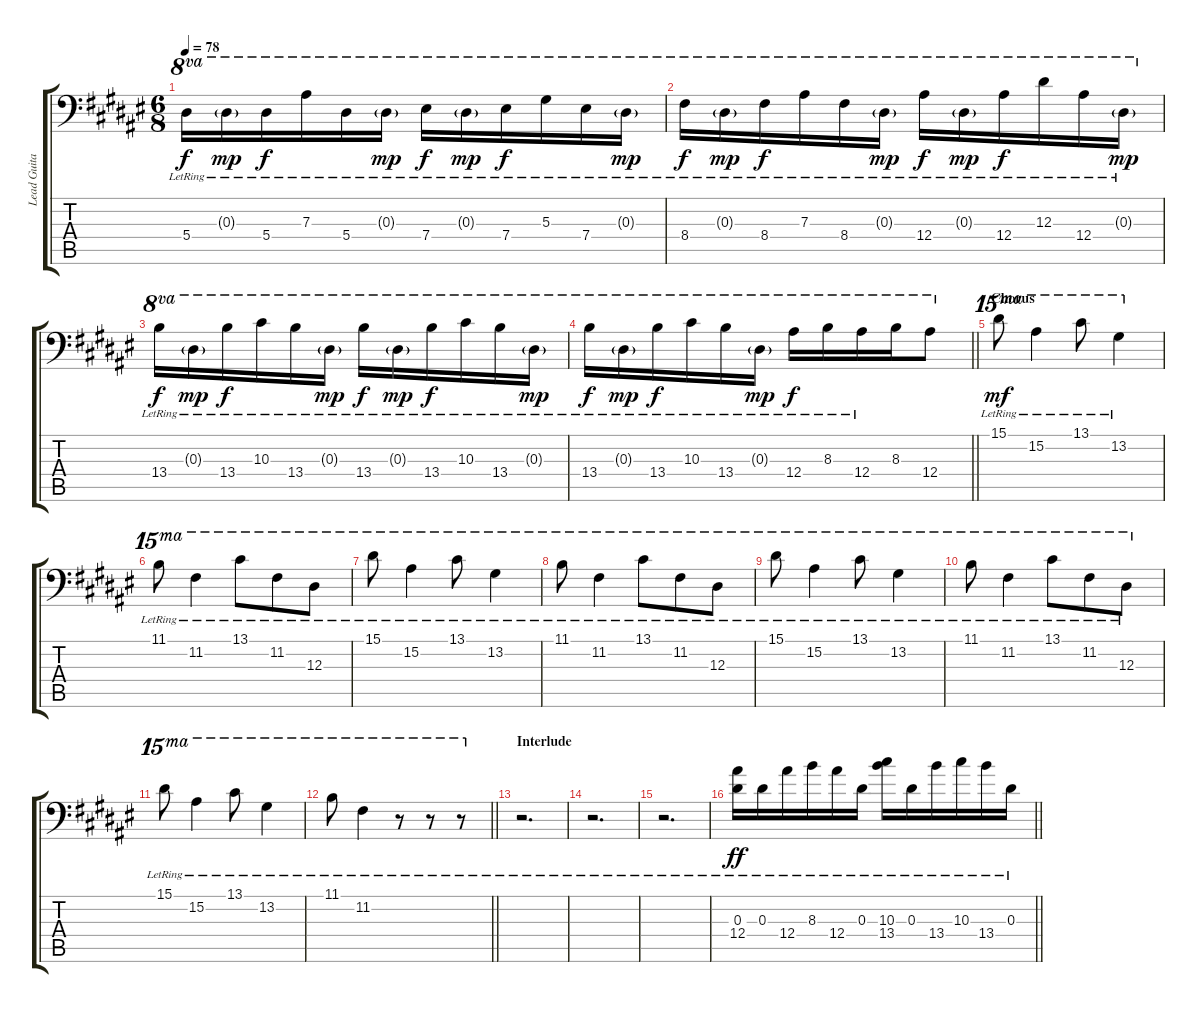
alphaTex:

\track ("Lead Guitar" "Lead Guita") {instrument distortionguitar}
\staff {score tabs}
\tuning (C4 G3 Eb3 Bb2 F2 Bb1) {hide}
\ts (6 8)
\tempo 78
\clef f4
\ks d#minor
5.4{lr}.16{ot 8va dy f} 0.3{g lr}.16{ot 8va dy mp} 5.4{lr}.16{ot 8va dy f} 7.3{lr}.16{ot 8va} 5.4{lr}.16{ot 8va} 0.3{g lr}.16{ot 8va dy mp} 7.4{lr}.16{ot 8va dy f} 0.3{g lr}.16{ot 8va dy mp} 7.4{lr}.16{ot 8va dy f} 5.3{lr}.16{ot 8va} 7.4{lr}.16{ot 8va} 0.3{g lr}.16{ot 8va dy mp} |
8.4{lr}.16{ot 8va dy f} 0.3{g lr}.16{ot 8va dy mp} 8.4{lr}.16{ot 8va dy f} 7.3{lr}.16{ot 8va} 8.4{lr}.16{ot 8va} 0.3{g lr}.16{ot 8va dy mp} 12.4{lr}.16{ot 8va dy f} 0.3{g lr}.16{ot 8va dy mp} 12.4{lr}.16{ot 8va dy f} 12.3{lr}.16{ot 8va} 12.4{lr}.16{ot 8va} 0.3{g lr}.16{ot 8va dy mp} |
13.4{lr}.16{ot 8va dy f} 0.3{g lr}.16{ot 8va dy mp} 13.4{lr}.16{ot 8va dy f} 10.3{lr}.16{ot 8va} 13.4{lr}.16{ot 8va} 0.3{g lr}.16{ot 8va dy mp} 13.4{lr}.16{ot 8va dy f} 0.3{g lr}.16{ot 8va dy mp} 13.4{lr}.16{ot 8va dy f} 10.3{lr}.16{ot 8va} 13.4{lr}.16{ot 8va} 0.3{g lr}.16{ot 8va dy mp} |
\barLineRight lightlight
13.4{lr}.16{ot 8va dy f} 0.3{g lr}.16{ot 8va dy mp} 13.4{lr}.16{ot 8va dy f} 10.3{lr}.16{ot 8va} 13.4{lr}.16{ot 8va} 0.3{g lr}.16{ot 8va dy mp} 12.4{lr}.16{ot 8va dy f} 8.3{lr}.16{ot 8va} 12.4{lr}.16{ot 8va} 8.3.16{ot 8va} 12.4.8{ot 8va} |
\section ("" "Chorus")
15.1{lr}.8{ot 15ma dy mf volume 9} 15.2{lr}.4{ot 15ma} 13.1{lr}.8{ot 15ma} 13.2{lr}.4{ot 15ma} |
11.1{lr}.8{ot 15ma} 11.2{lr}.4{ot 15ma} 13.1{lr}.8{ot 15ma} 11.2{lr}.8{ot 15ma} 12.3{lr}.8{ot 15ma} |
15.1{lr}.8{ot 15ma} 15.2{lr}.4{ot 15ma} 13.1{lr}.8{ot 15ma} 13.2{lr}.4{ot 15ma} |
11.1{lr}.8{ot 15ma} 11.2{lr}.4{ot 15ma} 13.1{lr}.8{ot 15ma} 11.2{lr}.8{ot 15ma} 12.3{lr}.8{ot 15ma} |
15.1{lr}.8{ot 15ma} 15.2{lr}.4{ot 15ma} 13.1{lr}.8{ot 15ma} 13.2{lr}.4{ot 15ma} |
11.1{lr}.8{ot 15ma} 11.2{lr}.4{ot 15ma} 13.1{lr}.8{ot 15ma} 11.2{lr}.8{ot 15ma} 12.3{lr}.8{ot 15ma} |
15.1{lr}.8{ot 15ma} 15.2{lr}.4{ot 15ma} 13.1{lr}.8{ot 15ma} 13.2{lr}.4{ot 15ma} |
\barLineRight lightlight
11.1{lr}.8{ot 15ma} 11.2{lr}.4{ot 15ma} r.8{ot 15ma} r.8{ot 15ma} r.8{ot 15ma} |
\section ("" "Interlude")
r.2{d} |
r.2{d} |
r.2{d} |
\barLineRight lightlight
(0.3{lr} 12.4{lr}).16{dy ff volume 9 balance 16} 0.3{lr}.16 12.4{lr}.16 8.3{lr}.16 12.4{lr}.16 0.3{lr}.16 (10.3{lr} 13.4{lr}).16 0.3{lr}.16 13.4{lr}.16 10.3{lr}.16 13.4{lr}.16 0.3{lr}.16
